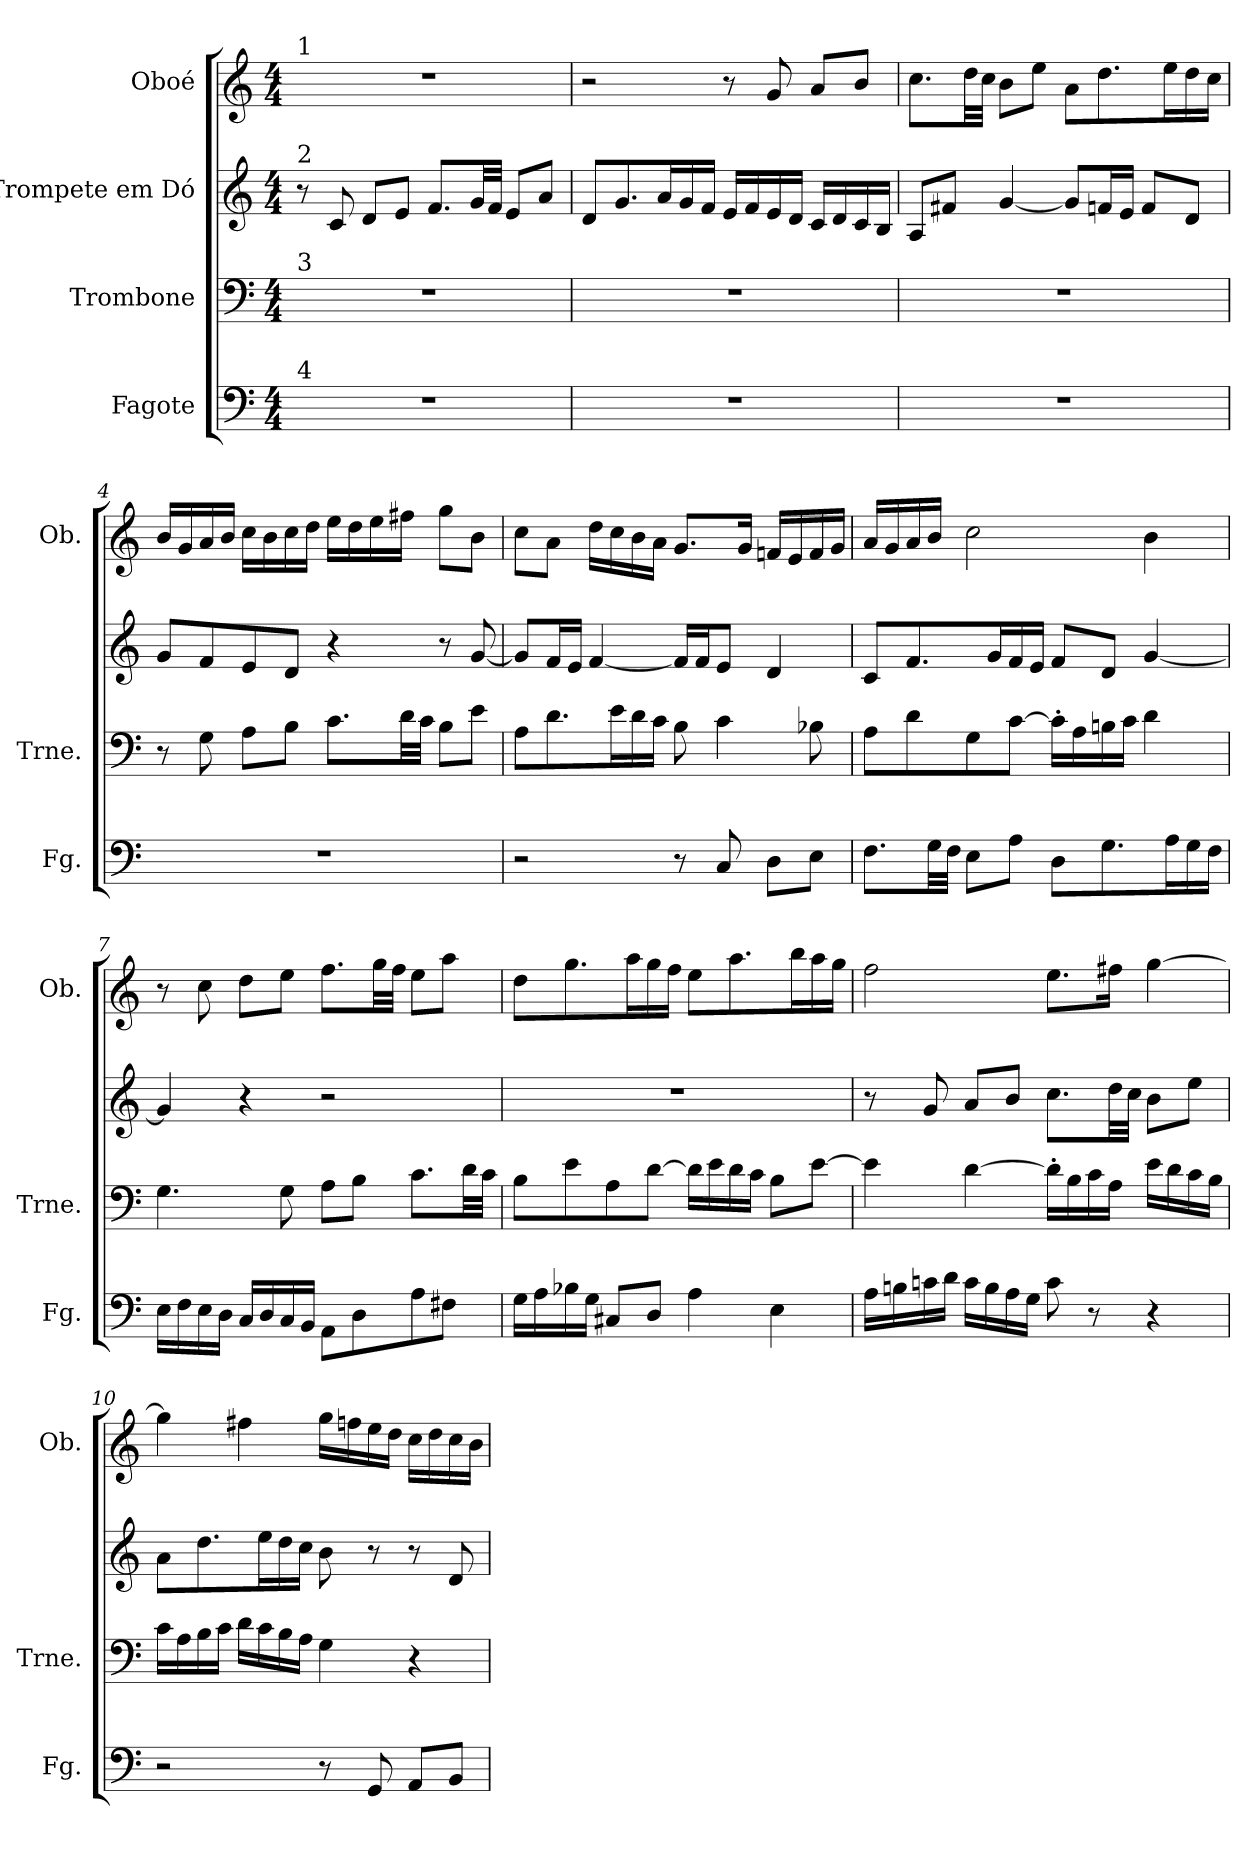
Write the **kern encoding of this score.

**kern	**kern	**kern	**kern
*part4	*part3	*part2	*part1
*staff4	*staff3	*staff2	*staff1
*I"Fagote	*I"Trombone	*I"Trompete em Dó	*I"Oboé
*I'Fg.	*I'Trne.	*	*I'Ob.
!!LO:PB:g=z
*clefF4	*clefF4	*clefG2	*clefG2
*k[]	*k[]	*k[]	*k[]
*C:	*C:	*C:	*C:
*M4/4	*M4/4	*M4/4	*M4/4
*MM64	*MM64	*MM64	*MM64
=1	=1	=1	=1
!	!	!	!LO:TX:a:t=1
!	!	!LO:TX:a:t=2	!
!	!LO:TX:a:t=3	!	!
!LO:TX:a:t=4	!	!	!
1r	1r	8r	1r
.	.	8ci/	.
.	.	8di/L	.
.	.	8ei/J	.
.	.	8.fi/L	.
.	.	32gi/LL	.
.	.	32fi/JJJ	.
.	.	8ei/L	.
.	.	8ai/J	.
=2	=2	=2	=2
1r	1r	8di/L	2r
.	.	8.gi/	.
.	.	16ai/L	.
.	.	16gi/	.
.	.	16fi/JJ	.
.	.	16ei/LL	8r
.	.	16fi/	.
.	.	16ei/	8gi/
.	.	16di/JJ	.
.	.	16ci/LL	8ai/L
.	.	16di/	.
.	.	16ci/	8bi/J
.	.	16Bi/JJ	.
=3	=3	=3	=3
1r	1r	8Ai/L	8.cci\L
.	.	8f#Xi/J	.
.	.	.	32ddi\LL
.	.	.	32cci\JJJ
.	.	[<4gi/	8bi\L
.	.	.	8eei\J
.	.	8gi/L]	8ai\L
.	.	16fni/L	8.ddi\
.	.	16ei/JJ	.
.	.	8fi/L	.
.	.	.	16eei\L
.	.	8di/J	16ddi\
.	.	.	16cci\JJ
!!LO:LB:g=z
=4	=4	=4	=4
1r	8r	8gi/L	16bi/LL
.	.	.	16gi/
.	8Gi\	8fi/	16ai/
.	.	.	16bi/JJ
.	8Ai\L	8ei/	16cci\LL
.	.	.	16bi\
.	8Bi\J	8di/J	16cci\
.	.	.	16ddi\JJ
.	8.ci\L	4r	16eei\LL
.	.	.	16ddi\
.	.	.	16eei\
.	32di\LL	.	16ff#Xi\JJ
.	32ci\JJJ	.	.
.	8Bi\L	8r	8ggi\L
.	8ei\J	[<8gi/	8bi\J
=5	=5	=5	=5
2r	8Ai\L	8gi/L]	8cci\L
.	8.di\	16fi/L	8ai\J
.	.	16ei/JJ	.
.	.	[<4fi/	16ddi\LL
.	16ei\L	.	16cci\
.	16di\	.	16bi\
.	16ci\JJ	.	16ai\JJ
8r	8Bi\	16fi/LL]	8.gi/L
.	.	16fi/J	.
8Ci/	4ci\	8ei/J	.
.	.	.	16gi/Jk
8Di\L	.	4di/	16fni/LL
.	.	.	16ei/
8Ei\J	8B-Xi\	.	16fi/
.	.	.	16gi/JJ
!!LO:PB:g=z
=6	=6	=6	=6
8.Fi\L	8Ai\L	8ci/L	16ai/LL
.	.	.	16gi/
.	8di\	8.fi/	16ai/
32Gi\LL	.	.	16bi/JJ
32Fi\JJJ	.	.	.
8Ei\L	8Gi\	.	2cci\
.	.	16gi/L	.
8Ai\J	[>8ci\J	16fi/	.
.	.	16ei/JJ	.
8Di\L	16c'i\LL]	8fi/L	.
.	16Ai\	.	.
8.Gi\	16Bni\	8di/J	.
.	16ci\JJ	.	.
.	4di\	[<4gi/	4bi\
16Ai\L	.	.	.
16Gi\	.	.	.
16Fi\JJ	.	.	.
=7	=7	=7	=7
16Ei\LL	4.Gi\	4gi/]	8r
16Fi\	.	.	.
16Ei\	.	.	8cci\
16Di\JJ	.	.	.
16Ci/LL	.	4r	8ddi\L
16Di/	.	.	.
16Ci/	8Gi\	.	8eei\J
16BBi/JJ	.	.	.
8AAi\L	8Ai\L	2r	8.ffi\L
8Di\	8Bi\J	.	.
.	.	.	32ggi\LL
.	.	.	32ffi\JJJ
8Ai\	8.ci\L	.	8eei\L
8F#Xi\J	.	.	8aai\J
.	32di\LL	.	.
.	32ci\JJJ	.	.
!!LO:LB:g=z
=8	=8	=8	=8
16Gi\LL	8Bi\L	1r	8ddi\L
16Ai\	.	.	.
16B-Xi\	8ei\	.	8.ggi\
16Gi\JJ	.	.	.
8C#Xi/L	8Ai\	.	.
.	.	.	16aai\L
8Di/J	[>8di\J	.	16ggi\
.	.	.	16ffi\JJ
4Ai\	16di\LL]	.	8eei\L
.	16ei\	.	.
.	16di\	.	8.aai\
.	16ci\JJ	.	.
4Ei\	8Bi\L	.	.
.	.	.	16bbi\L
.	[>8ei\J	.	16aai\
.	.	.	16ggi\JJ
=9	=9	=9	=9
16Ai\LL	4ei\]	8r	2ffi\
16Bni\	.	.	.
16cni\	.	8gi/	.
16di\JJ	.	.	.
16ci\LL	[>4di\	8ai/L	.
16Bi\	.	.	.
16Ai\	.	8bi/J	.
16Gi\JJ	.	.	.
8ci\	16d'i\LL]	8.cci\L	8.eei\L
.	16Bi\	.	.
8r	16ci\	.	.
.	16Ai\JJ	32ddi\LL	16ff#Xi\Jk
.	.	32cci\JJJ	.
4r	16ei\LL	8bi\L	[>4ggi\
.	16di\	.	.
.	16ci\	8eei\J	.
.	16Bi\JJ	.	.
!!LO:PB:g=z
=10	=10	=10	=10
2r	16ci\LL	8ai\L	4ggi\]
.	16Ai\	.	.
.	16Bi\	8.ddi\	.
.	16ci\JJ	.	.
.	16di\LL	.	4ff#Xi\
.	16ci\	16eei\L	.
.	16Bi\	16ddi\	.
.	16Ai\JJ	16cci\JJ	.
8r	4Gi\	8bi\	16ggi\LL
.	.	.	16ffni\
8GGi/	.	8r	16eei\
.	.	.	16ddi\JJ
8AAi/L	4r	8r	16cci\LL
.	.	.	16ddi\
8BBi/J	.	8di/	16cci\
.	.	.	16bi\JJ
=	=	=	=
*-	*-	*-	*-
